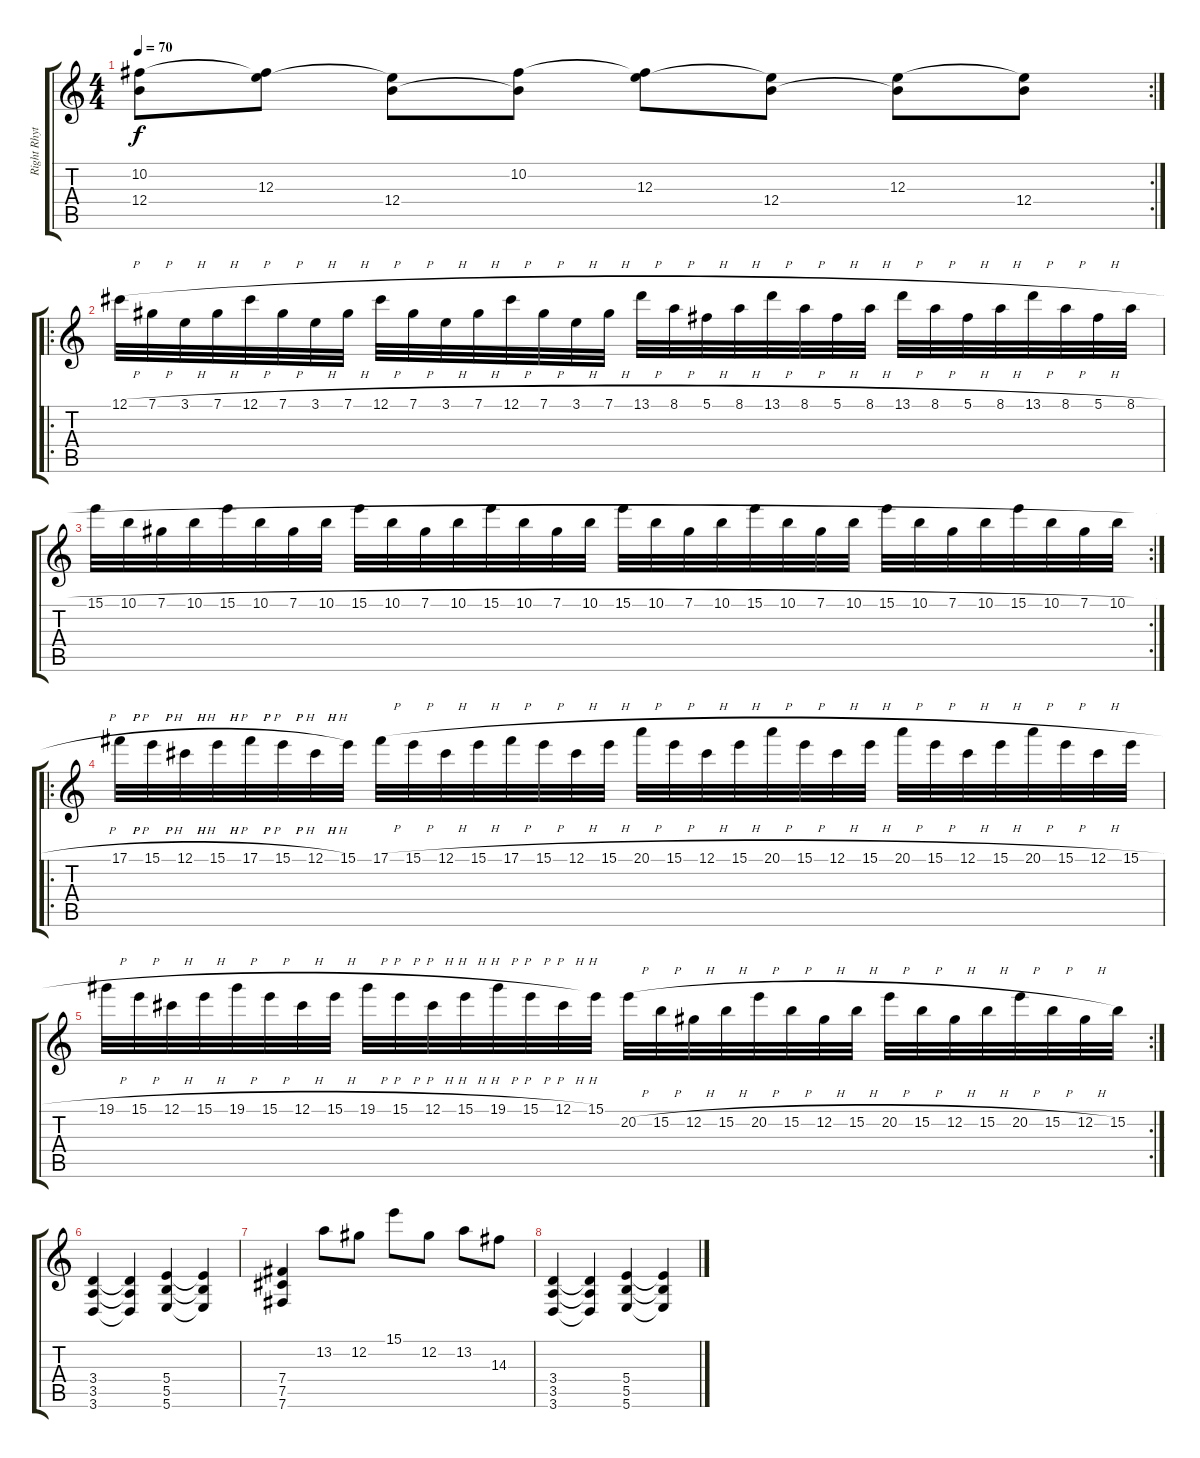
\track ("Right Rhythm Guitar" "Right Rhyt") {instrument distortionguitar}
\staff {score tabs}
\tuning (Db4 Ab3 E3 B2 Gb2 B1) {hide}
\rc 2
\ts (4 4)
\tempo 70
\clef g2
\ks c
(10.2 12.4{t}).8{dy f} (10.2{t} 12.3).8 (12.3{t} 12.4).8 (10.2 12.4{t}).8 (10.2{t} 12.3).8 (12.3{t} 12.4).8 (12.3 12.4{t}).8 (12.3{t} 12.4).8 |
\ro
12.1{h}.32 7.1{h}.32 3.1{h}.32 7.1{h}.32 12.1{h}.32 7.1{h}.32 3.1{h}.32 7.1{h}.32 12.1{h}.32 7.1{h}.32 3.1{h}.32 7.1{h}.32 12.1{h}.32 7.1{h}.32 3.1{h}.32 7.1{h}.32 13.1{h}.32 8.1{h}.32 5.1{h}.32 8.1{h}.32 13.1{h}.32 8.1{h}.32 5.1{h}.32 8.1{h}.32 13.1{h}.32 8.1{h}.32 5.1{h}.32 8.1{h}.32 13.1{h}.32 8.1{h}.32 5.1{h}.32 8.1{h}.32 |
\rc 2
15.1{h}.32 10.1{h}.32 7.1{h}.32 10.1{h}.32 15.1{h}.32 10.1{h}.32 7.1{h}.32 10.1{h}.32 15.1{h}.32 10.1{h}.32 7.1{h}.32 10.1{h}.32 15.1{h}.32 10.1{h}.32 7.1{h}.32 10.1{h}.32 15.1{h}.32 10.1{h}.32 7.1{h}.32 10.1{h}.32 15.1{h}.32 10.1{h}.32 7.1{h}.32 10.1{h}.32 15.1{h}.32 10.1{h}.32 7.1{h}.32 10.1{h}.32 15.1{h}.32 10.1{h}.32 7.1{h}.32 10.1{h}.32 |
\ro
17.1{h}.32 15.1{h}.32 12.1{h}.32 15.1{h}.32 17.1{h}.32 15.1{h}.32 12.1{h}.32 15.1.32 17.1{h}.32 15.1{h}.32 12.1{h}.32 15.1{h}.32 17.1{h}.32 15.1{h}.32 12.1{h}.32 15.1{h}.32 20.1{h}.32 15.1{h}.32 12.1{h}.32 15.1{h}.32 20.1{h}.32 15.1{h}.32 12.1{h}.32 15.1{h}.32 20.1{h}.32 15.1{h}.32 12.1{h}.32 15.1{h}.32 20.1{h}.32 15.1{h}.32 12.1{h}.32 15.1{h}.32 |
\rc 2
19.1{h}.32 15.1{h}.32 12.1{h}.32 15.1{h}.32 19.1{h}.32 15.1{h}.32 12.1{h}.32 15.1{h}.32 19.1{h}.32 15.1{h}.32 12.1{h}.32 15.1{h}.32 19.1{h}.32 15.1{h}.32 12.1{h}.32 15.1.32 20.2{h}.32 15.2{h}.32 12.2{h}.32 15.2{h}.32 20.2{h}.32 15.2{h}.32 12.2{h}.32 15.2{h}.32 20.2{h}.32 15.2{h}.32 12.2{h}.32 15.2{h}.32 20.2{h}.32 15.2{h}.32 12.2{h}.32 15.2.32 |
(3.4 3.5 3.6).4 (3.4{t} 3.5{t} 3.6{t}).4 (5.4 5.5 5.6).4 (5.4{t} 5.5{t} 5.6{t}).4 |
(7.4 7.5 7.6).4 13.2.8 12.2.8 15.1.8 12.2.8 13.2.8 14.3.8 |
(3.4 3.5 3.6).4 (3.4{t} 3.5{t} 3.6{t}).4 (5.4 5.5 5.6).4 (5.4{t} 5.5{t} 5.6{t}).4
